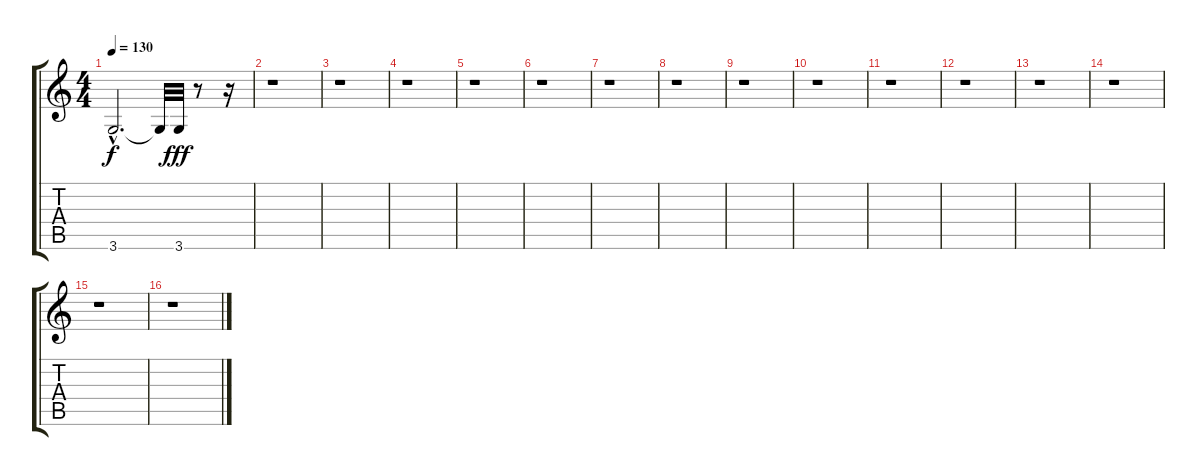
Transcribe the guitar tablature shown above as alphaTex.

\track "" {instrument acousticbass}
\staff {score tabs}
\tuning (E4 B3 G3 D3 A2 E2) {hide}
\ts (4 4)
\tempo 130
\clef g2
\ks c
3.6{hac t}.2{d dy f} 3.6{t}.32 3.6.32{dy fff} r.8 r.16 |
r.1 |
r.1 |
r.1 |
r.1 |
r.1 |
r.1 |
r.1 |
r.1 |
r.1 |
r.1 |
r.1 |
r.1 |
r.1 |
r.1 |
r.1
